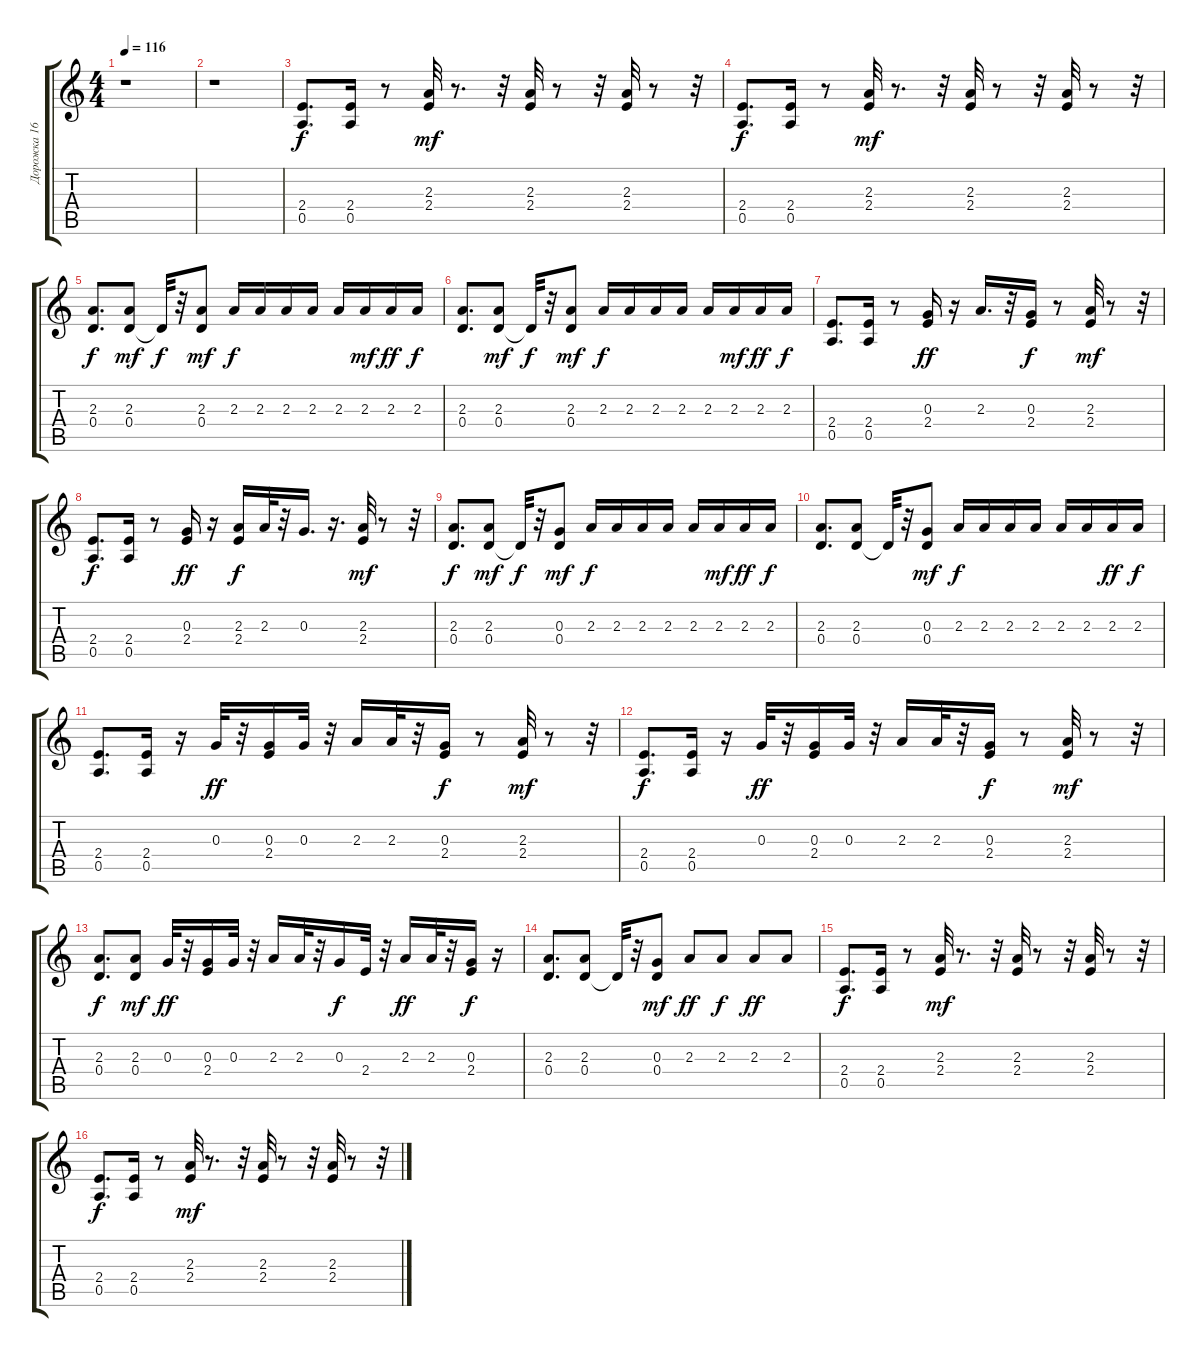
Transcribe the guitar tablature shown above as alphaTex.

\track ("Дорожка 16" "Дорожка 16") {instrument distortionguitar}
\staff {score tabs}
\tuning (E4 B3 G3 D3 A2 E2) {hide}
\ts (4 4)
\tempo 116
\clef g2
\ks c
r.1{dy f} |
r.1 |
(2.4 0.5).8{d} (2.4 0.5).16 r.8 (2.3 2.4).32{dy mf} r.8{d} r.32 (2.3 2.4).32 r.8 r.32 (2.3 2.4).32 r.8 r.32 |
(2.4 0.5).8{d dy f} (2.4 0.5).16 r.8 (2.3 2.4).32{dy mf} r.8{d} r.32 (2.3 2.4).32 r.8 r.32 (2.3 2.4).32 r.8 r.32 |
(2.3 0.4).8{d dy f} (2.3 0.4).8{dy mf} 0.4{t}.32{dy f} r.32 (2.3 0.4).8{dy mf} 2.3.16{dy f} 2.3.16 2.3.16 2.3.16 2.3.16 2.3.16{dy mf} 2.3.16{dy ff} 2.3.16{dy f} |
(2.3 0.4).8{d} (2.3 0.4).8{dy mf} 0.4{t}.32{dy f} r.32 (2.3 0.4).8{dy mf} 2.3.16{dy f} 2.3.16 2.3.16 2.3.16 2.3.16 2.3.16{dy mf} 2.3.16{dy ff} 2.3.16{dy f} |
(2.4 0.5).8{d} (2.4 0.5).16 r.8 (0.3 2.4).16{dy ff} r.16 2.3.16{d} r.32 (0.3 2.4).16{dy f} r.8 (2.3 2.4).32{dy mf} r.8 r.32 |
(2.4 0.5).8{d dy f} (2.4 0.5).16 r.8 (0.3 2.4).16{dy ff} r.16 (2.3 2.4).16{dy f} 2.3.32 r.32 0.3.16{d} r.16{d} (2.3 2.4).32{dy mf} r.8 r.32 |
(2.3 0.4).8{d dy f} (2.3 0.4).8{dy mf} 0.4{t}.32{dy f} r.32 (0.3 0.4).8{dy mf} 2.3.16{dy f} 2.3.16 2.3.16 2.3.16 2.3.16 2.3.16{dy mf} 2.3.16{dy ff} 2.3.16{dy f} |
(2.3 0.4).8{d} (2.3 0.4).8 0.4{t}.32 r.32 (0.3 0.4).8{dy mf} 2.3.16{dy f} 2.3.16 2.3.16 2.3.16 2.3.16 2.3.16 2.3.16{dy ff} 2.3.16{dy f} |
(2.4 0.5).8{d} (2.4 0.5).16 r.16 0.3.32{dy ff} r.32 (0.3 2.4).16 0.3.32 r.32 2.3.16 2.3.32 r.32 (0.3 2.4).16{dy f} r.8 (2.3 2.4).32{dy mf} r.8 r.32 |
(2.4 0.5).8{d dy f} (2.4 0.5).16 r.16 0.3.32{dy ff} r.32 (0.3 2.4).16 0.3.32 r.32 2.3.16 2.3.32 r.32 (0.3 2.4).16{dy f} r.8 (2.3 2.4).32{dy mf} r.8 r.32 |
(2.3 0.4).8{d dy f} (2.3 0.4).8{dy mf} 0.3.32{dy ff} r.32 (0.3 2.4).16 0.3.32 r.32 2.3.16 2.3.32 r.32 0.3.16{dy f} 2.4.32 r.32 2.3.16{dy ff} 2.3.32 r.32 (0.3 2.4).16{dy f} r.16 |
(2.3 0.4).8{d} (2.3 0.4).8 0.4{t}.32 r.32 (0.3 0.4).8{dy mf} 2.3.8{dy ff} 2.3.8{dy f} 2.3.8{dy ff} 2.3.8 |
(2.4 0.5).8{d dy f} (2.4 0.5).16 r.8 (2.3 2.4).32{dy mf} r.8{d} r.32 (2.3 2.4).32 r.8 r.32 (2.3 2.4).32 r.8 r.32 |
(2.4 0.5).8{d dy f} (2.4 0.5).16 r.8 (2.3 2.4).32{dy mf} r.8{d} r.32 (2.3 2.4).32 r.8 r.32 (2.3 2.4).32 r.8 r.32
